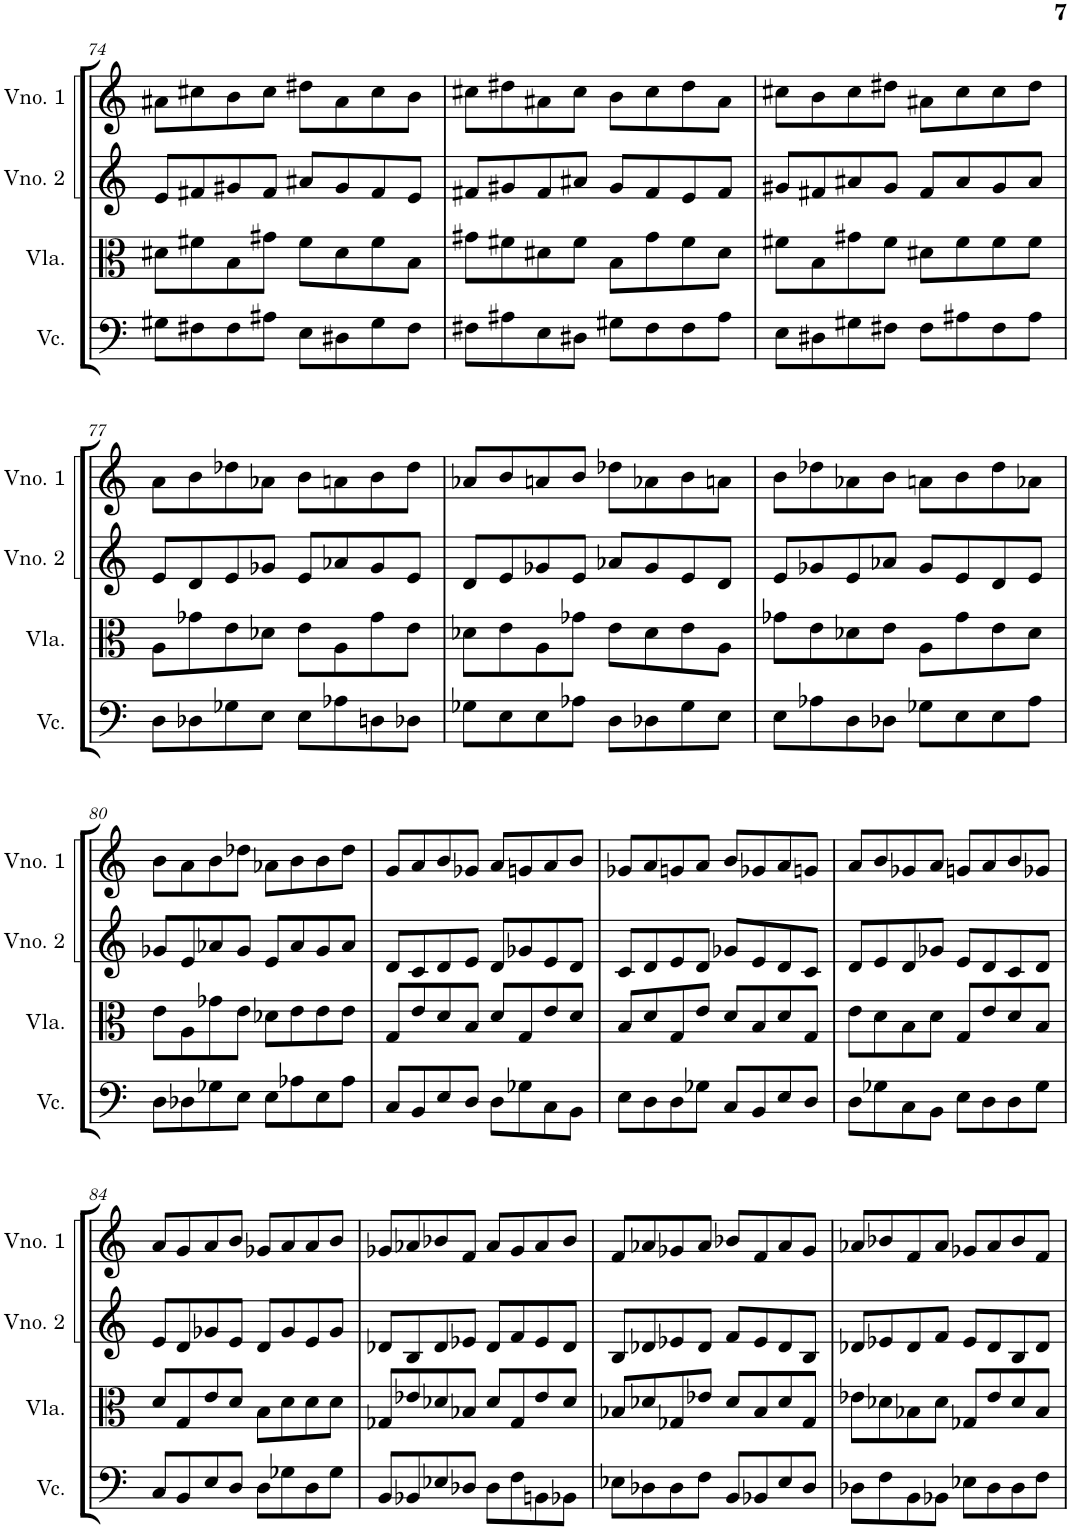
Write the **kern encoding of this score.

**kern	**kern	**kern	**kern
*part4	*part3	*part2	*part1
*staff4	*staff3	*staff2	*staff1
*I"Violoncelo	*I"Viola	*I"Violino 2	*I"Violino 1
*I'Vc.	*I'Vla.	*I'Vno. 2	*I'Vno. 1
!!LO:PB:g=z
*clefF4	*clefC3	*clefG2	*clefG2
*k[]	*k[]	*k[]	*k[]
*M4/4	*M4/4	*M4/4	*M4/4
=74	=74	=74	=74
8G#X\L	8d#X\L	8e/L	8a#X\L
8F#X\	8f#X\	8f#X/	8cc#X\
8F#\	8B\	8g#X/	8b\
8A#X\J	8g#X\J	8f#/J	8cc#\J
8E\L	8f#\L	8a#X/L	8dd#X\L
8D#X\	8d#\	8g#/	8a#\
8G#\	8f#\	8f#/	8cc#\
8F#\J	8B\J	8e/J	8b\J
=75	=75	=75	=75
8F#X\L	8g#X\L	8f#X/L	8cc#X\L
8A#X\	8f#X\	8g#X/	8dd#X\
8E\	8d#X\	8f#/	8a#X\
8D#X\J	8f#\J	8a#X/J	8cc#\J
8G#X\L	8B\L	8g#/L	8b\L
8F#\	8g#\	8f#/	8cc#\
8F#\	8f#\	8e/	8dd#\
8A#\J	8d#\J	8f#/J	8a#\J
=76	=76	=76	=76
8E\L	8f#X\L	8g#X/L	8cc#X\L
8D#X\	8B\	8f#X/	8b\
8G#X\	8g#X\	8a#X/	8cc#\
8F#X\J	8f#\J	8g#/J	8dd#X\J
8F#\L	8d#X\L	8f#/L	8a#X\L
8A#X\	8f#\	8a#/	8cc#\
8F#\	8f#\	8g#/	8cc#\
8A#\J	8f#\J	8a#/J	8dd#\J
!!LO:LB:g=z
=77	=77	=77	=77
8D\L	8A\L	8e/L	8a\L
8D-X\	8g-X\	8d/	8b\
8G-X\	8e\	8e/	8dd-X\
8E\J	8d-X\J	8g-X/J	8a-X\J
8E\L	8e\L	8e/L	8b\L
8A-X\	8A\	8a-X/	8an\
8Dn\	8g-\	8g-/	8b\
8D-X\J	8e\J	8e/J	8dd-\J
=78	=78	=78	=78
8G-X\L	8d-X\L	8d/L	8a-X/L
8E\	8e\	8e/	8b/
8E\	8A\	8g-X/	8an/
8A-X\J	8g-X\J	8e/J	8b/J
8D\L	8e\L	8a-X/L	8dd-X\L
8D-X\	8d-\	8g-/	8a-X\
8G-\	8e\	8e/	8b\
8E\J	8A\J	8d/J	8an\J
=79	=79	=79	=79
8E\L	8g-X\L	8e/L	8b\L
8A-X\	8e\	8g-X/	8dd-X\
8D\	8d-X\	8e/	8a-X\
8D-X\J	8e\J	8a-X/J	8b\J
8G-X\L	8A\L	8g-/L	8an\L
8E\	8g-\	8e/	8b\
8E\	8e\	8d/	8dd-\
8A-\J	8d-\J	8e/J	8a-X\J
!!LO:LB:g=z
=80	=80	=80	=80
8D\L	8e\L	8g-X/L	8b\L
8D-X\	8A\	8e/	8a\
8G-X\	8g-X\	8a-X/	8b\
8E\J	8e\J	8g-/J	8dd-X\J
8E\L	8d-X\L	8e/L	8a-X\L
8A-X\	8e\	8a-/	8b\
8E\	8e\	8g-/	8b\
8A-\J	8e\J	8a-/J	8dd-\J
=81	=81	=81	=81
8C/L	8G/L	8d/L	8g/L
8BB/	8e/	8c/	8a/
8E/	8d/	8d/	8b/
8D/J	8B/J	8e/J	8g-X/J
8D\L	8d/L	8d/L	8a/L
8G-X\	8G/	8g-X/	8gn/
8C\	8e/	8e/	8a/
8BB\J	8d/J	8d/J	8b/J
=82	=82	=82	=82
8E\L	8B/L	8c/L	8g-X/L
8D\	8d/	8d/	8a/
8D\	8G/	8e/	8gn/
8G-X\J	8e/J	8d/J	8a/J
8C/L	8d/L	8g-X/L	8b/L
8BB/	8B/	8e/	8g-X/
8E/	8d/	8d/	8a/
8D/J	8G/J	8c/J	8gn/J
=83	=83	=83	=83
8D\L	8e\L	8d/L	8a/L
8G-X\	8d\	8e/	8b/
8C\	8B\	8d/	8g-X/
8BB\J	8d\J	8g-X/J	8a/J
8E\L	8G/L	8e/L	8gn/L
8D\	8e/	8d/	8a/
8D\	8d/	8c/	8b/
8G-\J	8B/J	8d/J	8g-X/J
!!LO:LB:g=z
=84	=84	=84	=84
8C/L	8d/L	8e/L	8a/L
8BB/	8G/	8d/	8g/
8E/	8e/	8g-X/	8a/
8D/J	8d/J	8e/J	8b/J
8D\L	8B\L	8d/L	8g-X/L
8G-X\	8d\	8g-/	8a/
8D\	8d\	8e/	8a/
8G-\J	8d\J	8g-/J	8b/J
=85	=85	=85	=85
8BB/L	8G-X/L	8d-X/L	8g-X/L
8BB-X/	8e-X/	8B/	8a-X/
8E-X/	8d-X/	8d-/	8b-X/
8D-X/J	8B-X/J	8e-X/J	8f/J
8D-\L	8d-/L	8d-/L	8a-/L
8F\	8G-/	8f/	8g-/
8BBn\	8e-/	8e-/	8a-/
8BB-X\J	8d-/J	8d-/J	8b-/J
=86	=86	=86	=86
8E-X\L	8B-X/L	8B/L	8f/L
8D-X\	8d-X/	8d-X/	8a-X/
8D-\	8G-X/	8e-X/	8g-X/
8F\J	8e-X/J	8d-/J	8a-/J
8BB/L	8d-/L	8f/L	8b-X/L
8BB-X/	8B-/	8e-/	8f/
8E-/	8d-/	8d-/	8a-/
8D-/J	8G-/J	8B/J	8g-/J
=87	=87	=87	=87
8D-X\L	8e-X\L	8d-X/L	8a-X/L
8F\	8d-X\	8e-X/	8b-X/
8BB\	8B-X\	8d-/	8f/
8BB-X\J	8d-\J	8f/J	8a-/J
8E-X\L	8G-X/L	8e-/L	8g-X/L
8D-\	8e-/	8d-/	8a-/
8D-\	8d-/	8B/	8b-/
8F\J	8B-/J	8d-/J	8f/J
=	=	=	=
*-	*-	*-	*-
